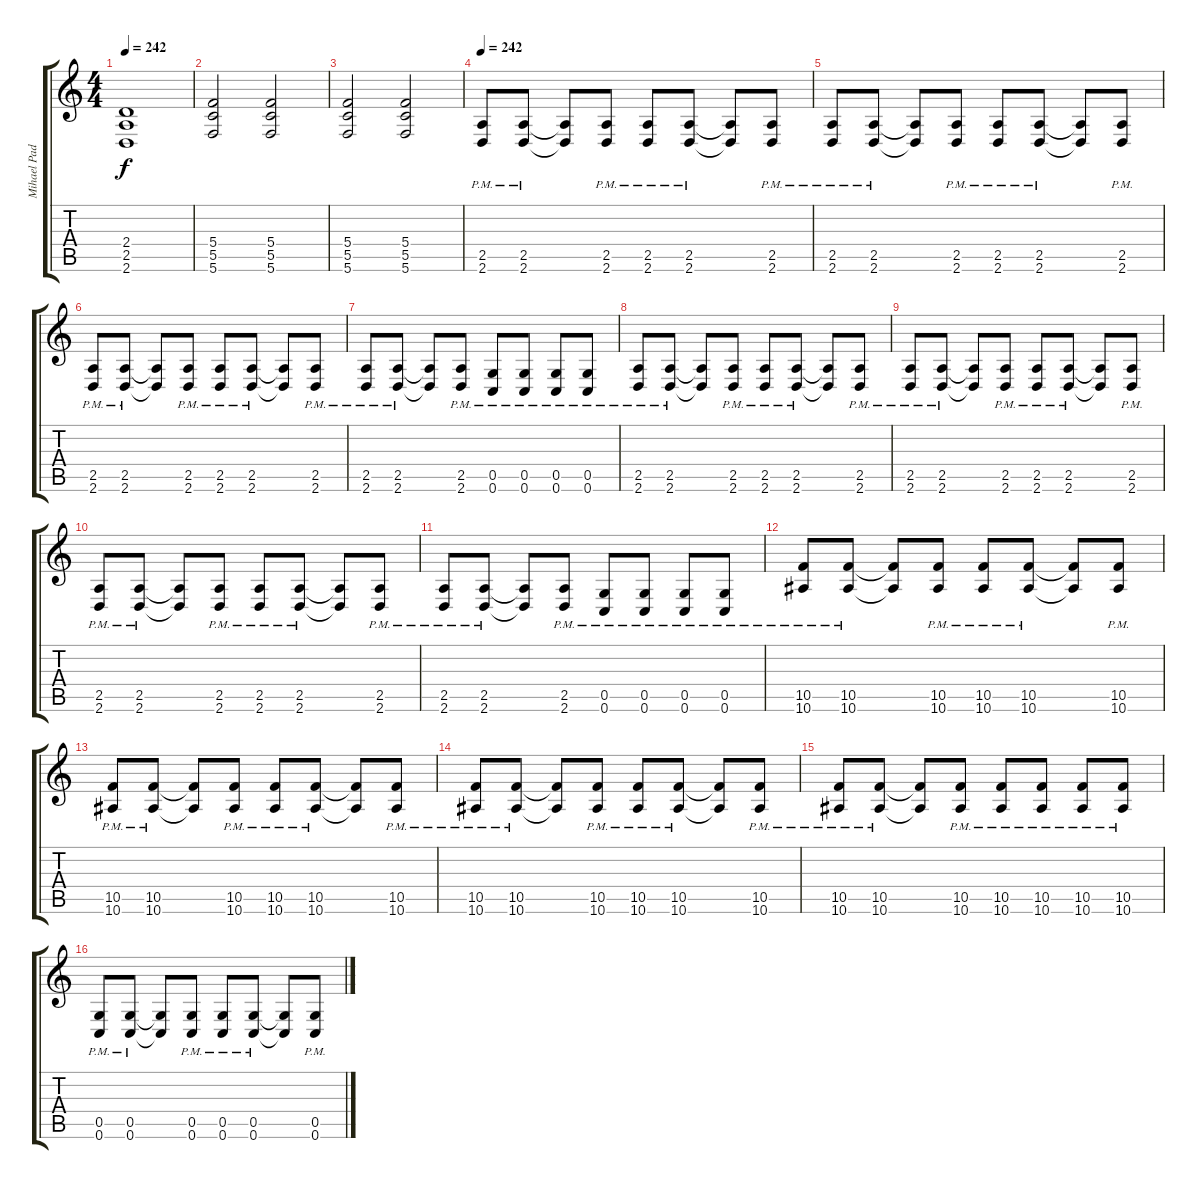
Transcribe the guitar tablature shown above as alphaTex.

\track ("Mihael Padget" "Mihael Pad") {instrument distortionguitar}
\staff {score tabs}
\tuning (D4 A3 F3 C3 G2 C2) {hide}
\ts (4 4)
\tempo 242
\clef g2
\ks c
(2.4{t} 2.5{t} 2.6{t}).1{dy f} |
(5.4 5.5 5.6).2 (5.4 5.5 5.6).2 |
(5.4 5.5 5.6).2 (5.4 5.5 5.6).2 |
\tempo 242
(2.5{pm} 2.6{pm}).8 (2.5{pm} 2.6{pm}).8 (2.5{t} 2.6{t}).8 (2.5{pm} 2.6{pm}).8 (2.5{pm} 2.6{pm}).8 (2.5{pm} 2.6{pm}).8 (2.5{t} 2.6{t}).8 (2.5{pm} 2.6{pm}).8 |
(2.5{pm} 2.6{pm}).8 (2.5{pm} 2.6{pm}).8 (2.5{t} 2.6{t}).8 (2.5{pm} 2.6{pm}).8 (2.5{pm} 2.6{pm}).8 (2.5{pm} 2.6{pm}).8 (2.5{t} 2.6{t}).8 (2.5{pm} 2.6{pm}).8 |
(2.5{pm} 2.6{pm}).8 (2.5{pm} 2.6{pm}).8 (2.5{t} 2.6{t}).8 (2.5{pm} 2.6{pm}).8 (2.5{pm} 2.6{pm}).8 (2.5{pm} 2.6{pm}).8 (2.5{t} 2.6{t}).8 (2.5{pm} 2.6{pm}).8 |
(2.5{pm} 2.6{pm}).8 (2.5{pm} 2.6{pm}).8 (2.5{t} 2.6{t}).8 (2.5{pm} 2.6{pm}).8 (0.5{pm} 0.6{pm}).8 (0.5{pm} 0.6{pm}).8 (0.5{pm} 0.6{pm}).8 (0.5{pm} 0.6{pm}).8 |
(2.5{pm} 2.6{pm}).8 (2.5{pm} 2.6{pm}).8 (2.5{t} 2.6{t}).8 (2.5{pm} 2.6{pm}).8 (2.5{pm} 2.6{pm}).8 (2.5{pm} 2.6{pm}).8 (2.5{t} 2.6{t}).8 (2.5{pm} 2.6{pm}).8 |
(2.5{pm} 2.6{pm}).8 (2.5{pm} 2.6{pm}).8 (2.5{t} 2.6{t}).8 (2.5{pm} 2.6{pm}).8 (2.5{pm} 2.6{pm}).8 (2.5{pm} 2.6{pm}).8 (2.5{t} 2.6{t}).8 (2.5{pm} 2.6{pm}).8 |
(2.5{pm} 2.6{pm}).8 (2.5{pm} 2.6{pm}).8 (2.5{t} 2.6{t}).8 (2.5{pm} 2.6{pm}).8 (2.5{pm} 2.6{pm}).8 (2.5{pm} 2.6{pm}).8 (2.5{t} 2.6{t}).8 (2.5{pm} 2.6{pm}).8 |
(2.5{pm} 2.6{pm}).8 (2.5{pm} 2.6{pm}).8 (2.5{t} 2.6{t}).8 (2.5{pm} 2.6{pm}).8 (0.5{pm} 0.6{pm}).8 (0.5{pm} 0.6{pm}).8 (0.5{pm} 0.6{pm}).8 (0.5{pm} 0.6{pm}).8 |
(10.5{pm} 10.6{pm}).8 (10.5{pm} 10.6{pm}).8 (10.5{t} 10.6{t}).8 (10.5{pm} 10.6{pm}).8 (10.5{pm} 10.6{pm}).8 (10.5{pm} 10.6{pm}).8 (10.5{t} 10.6{t}).8 (10.5{pm} 10.6{pm}).8 |
(10.5{pm} 10.6{pm}).8 (10.5{pm} 10.6{pm}).8 (10.5{t} 10.6{t}).8 (10.5{pm} 10.6{pm}).8 (10.5{pm} 10.6{pm}).8 (10.5{pm} 10.6{pm}).8 (10.5{t} 10.6{t}).8 (10.5{pm} 10.6{pm}).8 |
(10.5{pm} 10.6{pm}).8 (10.5{pm} 10.6{pm}).8 (10.5{t} 10.6{t}).8 (10.5{pm} 10.6{pm}).8 (10.5{pm} 10.6{pm}).8 (10.5{pm} 10.6{pm}).8 (10.5{t} 10.6{t}).8 (10.5{pm} 10.6{pm}).8 |
(10.5{pm} 10.6{pm}).8 (10.5{pm} 10.6{pm}).8 (10.5{t} 10.6{t}).8 (10.5{pm} 10.6{pm}).8 (10.5{pm} 10.6{pm}).8 (10.5{pm} 10.6{pm}).8 (10.5{pm} 10.6{pm}).8 (10.5{pm} 10.6{pm}).8 |
(0.5{pm} 0.6{pm}).8 (0.5{pm} 0.6{pm}).8 (0.5{t} 0.6{t}).8 (0.5{pm} 0.6{pm}).8 (0.5{pm} 0.6{pm}).8 (0.5{pm} 0.6{pm}).8 (0.5{t} 0.6{t}).8 (0.5{pm} 0.6{pm}).8
